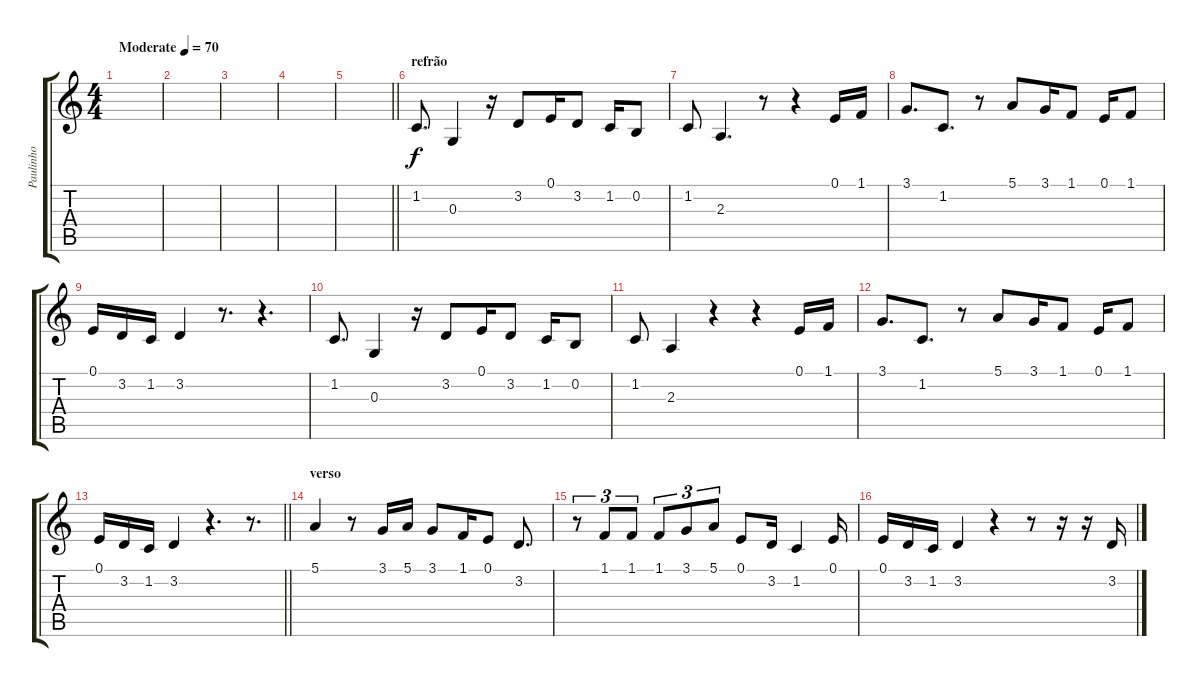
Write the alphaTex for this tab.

\track ("Paulinho" "Paulinho") {instrument violin}
\staff {score tabs}
\tuning (E4 B3 G3 D3 A2 E2) {hide}
\ts (4 4)
\tempo (70 "Moderate")
\clef g2
\ks c
|
|
|
|
\barLineRight lightlight
|
\section ("" "refrão")
1.2.8{d} 0.3.4 r.16 3.2.8 0.1.16 3.2.8 1.2.16 0.2.8 |
1.2.8 2.3.4{d} r.8 r.4 0.1.16 1.1.16 |
3.1.8{d} 1.2.8{d} r.8 5.1.8 3.1.16 1.1.8 0.1.16 1.1.8 |
0.1.16 3.2.16 1.2.16 3.2.4 r.8{d} r.4{d} |
1.2.8{d} 0.3.4 r.16 3.2.8 0.1.16 3.2.8 1.2.16 0.2.8 |
1.2.8 2.3.4 r.4 r.4 0.1.16 1.1.16 |
3.1.8{d} 1.2.8{d} r.8 5.1.8 3.1.16 1.1.8 0.1.16 1.1.8 |
\barLineRight lightlight
0.1.16 3.2.16 1.2.16 3.2.4 r.4{d} r.8{d} |
\section ("" "verso")
5.1.4 r.8 3.1.16 5.1.16 3.1.8 1.1.16 0.1.8 3.2.8{d} |
r.8{tu (3 2)} 1.1.8{tu (3 2)} 1.1.8{tu (3 2)} 1.1.8{tu (3 2)} 3.1.8{tu (3 2)} 5.1.8{tu (3 2)} 0.1.8 3.2.16 1.2.4 0.1.16 |
0.1.16 3.2.16 1.2.16 3.2.4 r.4 r.8 r.16 r.16 3.2.16
